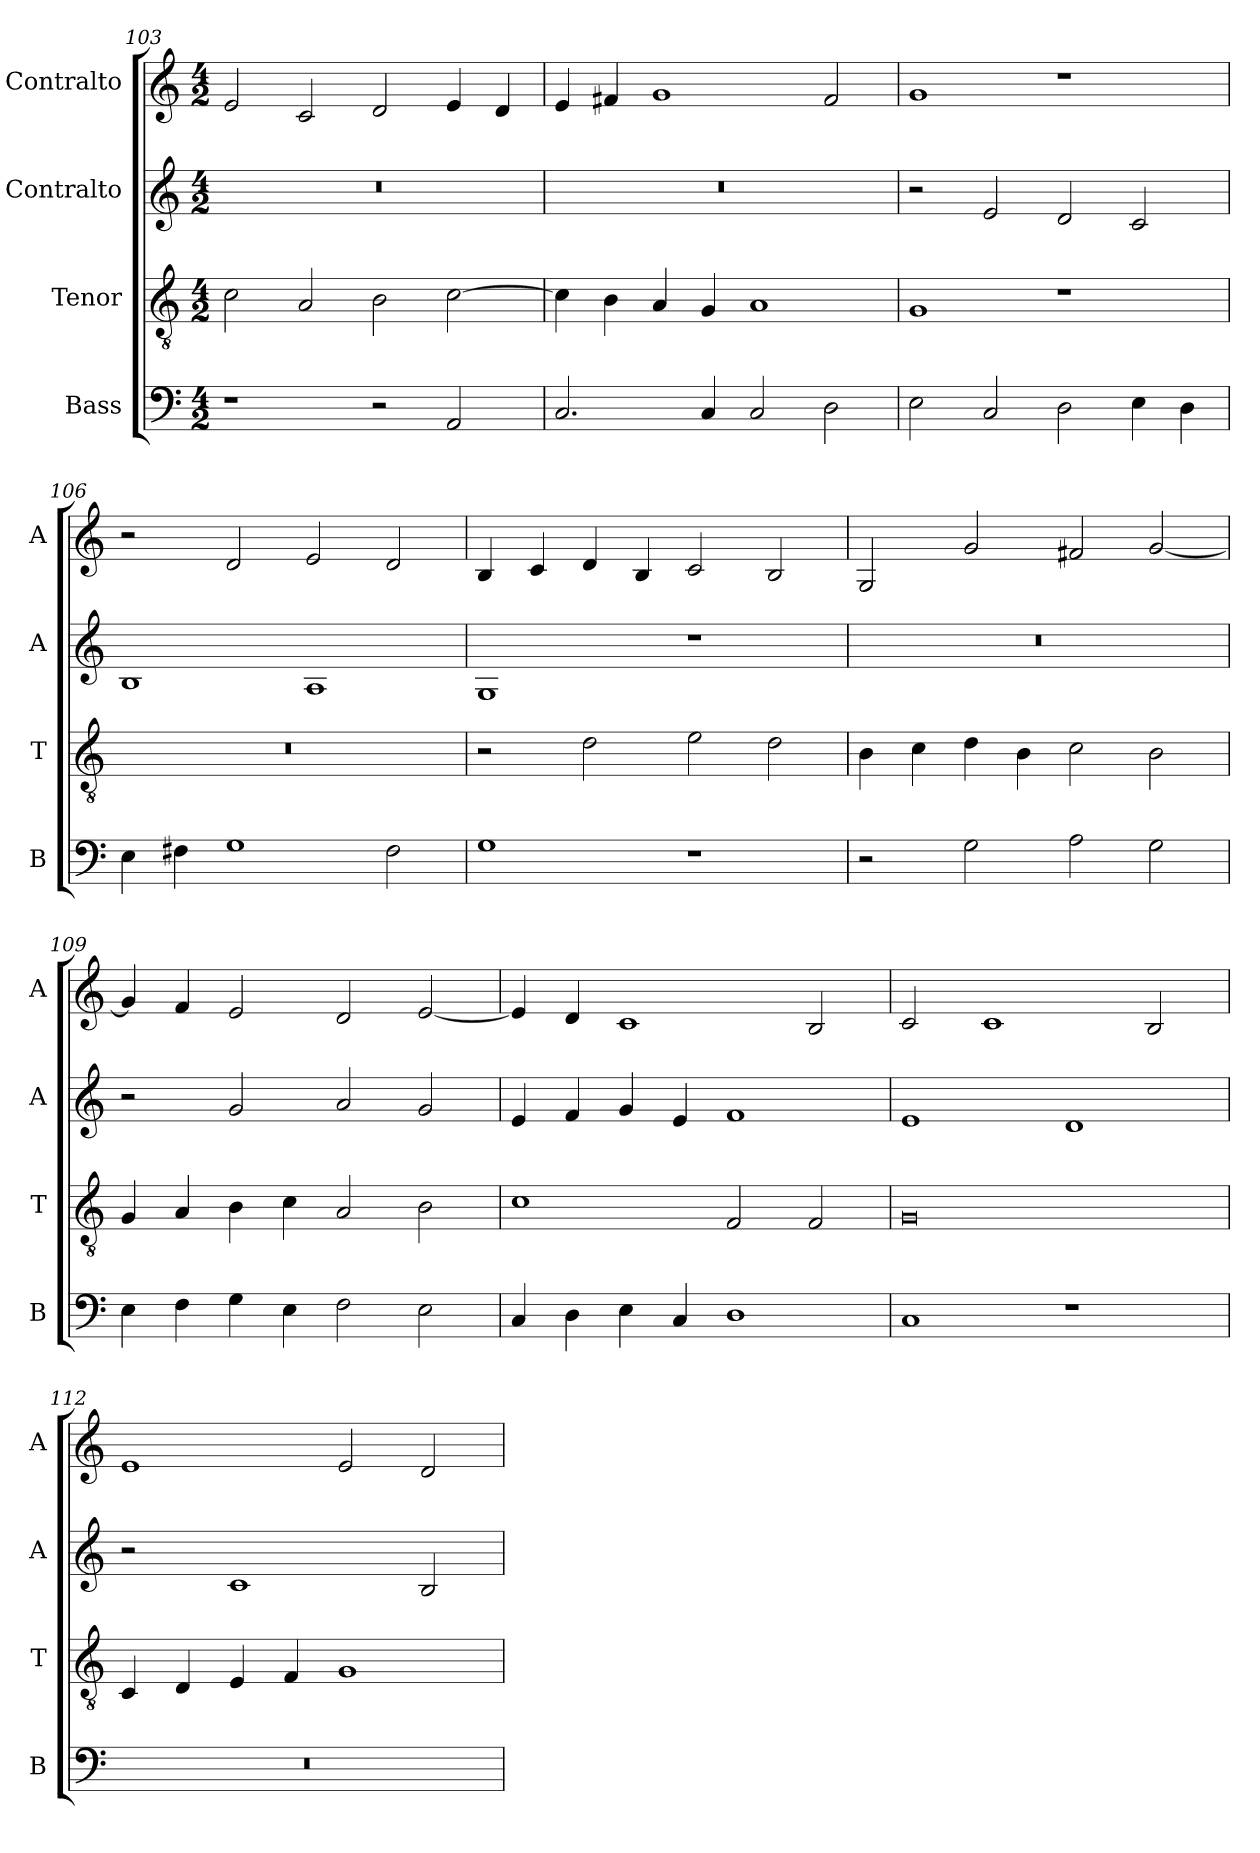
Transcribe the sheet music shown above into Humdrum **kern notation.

**kern	**kern	**kern	**kern
*part4	*part3	*part2	*part1
*staff4	*staff3	*staff2	*staff1
*I"Bass	*I"Tenor	*I"Contralto	*I"Contralto
*I'B	*I'T	*I'A	*I'A
*clefF4	*clefGv2	*clefG2	*clefG2
*k[]	*k[]	*k[]	*k[]
*A:aeo	*A:aeo	*A:aeo	*A:aeo
*M4/2	*M4/2	*M4/2	*M4/2
=103	=103	=103	=103
1r	2c	0r	2e
.	2A	.	2c
2r	2B	.	2d
2AA	[2c	.	4e
.	.	.	4d
=104	=104	=104	=104
2.C	4c]	0r	4e
.	4B	.	4f#X
.	4A	.	1g
4C	4G	.	.
2C	1A	.	.
2D	.	.	2f#
=105	=105	=105	=105
2E	1G	2r	1g
2C	.	2e	.
2D	1r	2d	1r
4E	.	2c	.
4D	.	.	.
=106	=106	=106	=106
4E	0r	1B	2r
4F#X	.	.	.
1G	.	.	2d
.	.	1A	2e
2F#	.	.	2d
=107	=107	=107	=107
1G	2r	1G	4B
.	.	.	4c
.	2d	.	4d
.	.	.	4B
1r	2e	1r	2c
.	2d	.	2B
=108	=108	=108	=108
2r	4B	0r	2G
.	4c	.	.
2G	4d	.	2g
.	4B	.	.
2A	2c	.	2f#X
2G	2B	.	[2g
=109	=109	=109	=109
4E	4G	2r	4g]
4F	4A	.	4f
4G	4B	2g	2e
4E	4c	.	.
2F	2A	2a	2d
2E	2B	2g	[2e
=110	=110	=110	=110
4C	1c	4e	4e]
4D	.	4f	4d
4E	.	4g	1c
4C	.	4e	.
1D	2F	1f	.
.	2F	.	2B
=111	=111	=111	=111
1C	0G	1e	2c
.	.	.	1c
1r	.	1d	.
.	.	.	2B
=112	=112	=112	=112
0r	4C	2r	1e
.	4D	.	.
.	4E	1c	.
.	4F	.	.
.	1G	.	2e
.	.	2B	2d
=	=	=	=
*-	*-	*-	*-
